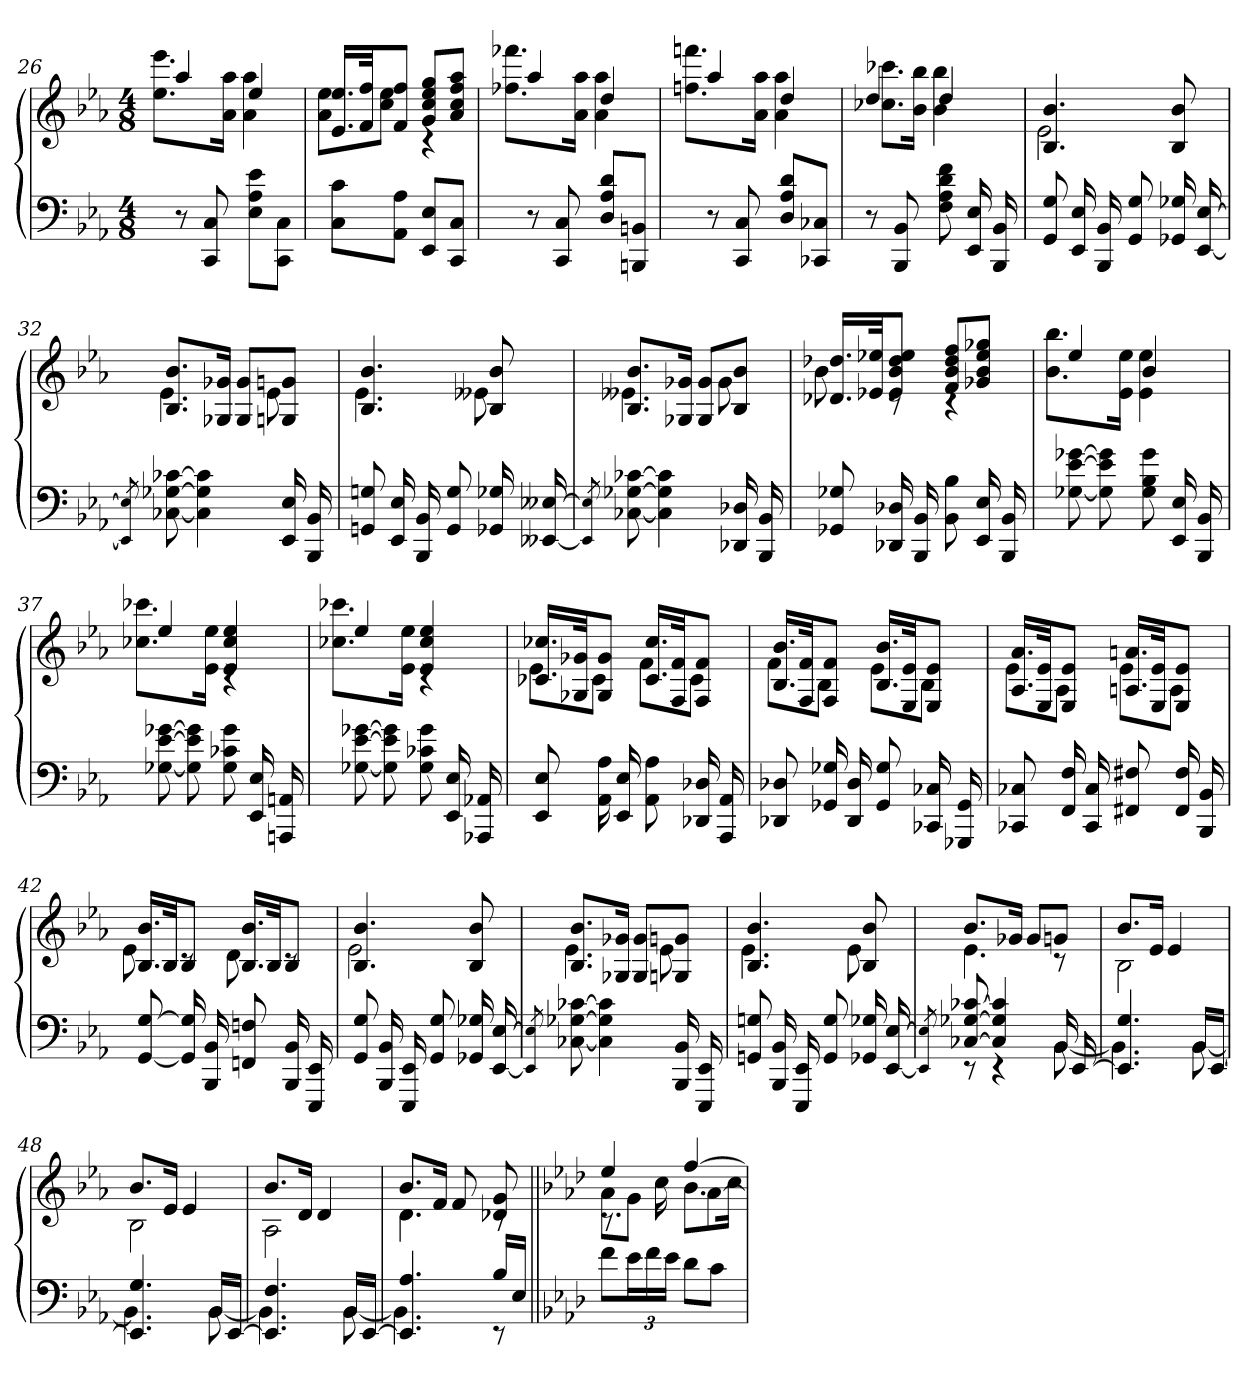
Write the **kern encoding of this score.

**kern	**kern
*part1	*part1
*staff2	*staff1
*clefF4	*clefG2
*k[b-e-a-]	*k[b-e-a-]
*E-:	*E-:
*M4/8	*M4/8
=26	=26
*	*^
8r	4aa-	8.ee- 8.eee-L
8CC 8C	.	.
.	.	16a- 16aa-Jk
8E- 8A- 8e-L	4ee-	4a- 4aa-
8CC 8CJ	.	.
=27	=27	=27
8C 8cL	16.e- 16.ee-LL	8a- 8ee-L
.	32f 32ffJK	.
8AA- 8A-J	8f 8ffJ	8cc 8ee-J
8EE- 8E-L	8g 8cc 8ee- 8ggL	4rc
8CC 8CJ	8a- 8cc 8ff 8aa-J	.
=28	=28	=28
8r	4aa-	8.ff-X 8.fff-XL
8CC 8C	.	.
.	.	16a- 16aa-Jk
8D 8A- 8dL	4dd	4a- 4aa-
8BBBn 8BBnJ	.	.
=29	=29	=29
8r	4aa-	8.ffn 8.fffnL
8CC 8C	.	.
.	.	16a- 16aa-Jk
8D 8A- 8dL	4dd	4a- 4aa-
8CC-X 8C-XJ	.	.
=30	=30	=30
8r	4dd	8.cc-X 8.ccc-XL
8BBB- 8BB-	.	.
.	.	16b- 16bb-Jk
8F 8A- 8d 8f	4dd	4b- 4bb-
16EE- 16E-	.	.
16BBB- 16BB-	.	.
=31	=31	=31
8GG 8G	4.B- 4.b-	2e-
16EE- 16E-	.	.
16BBB- 16BB-	.	.
8GG 8G	.	.
16GG-X 16G-X	8B- 8b-	.
[16EE- [16E-	.	.
=32	=32	=32
8qEE-]/ 8qE-]/	.	.
[8C-X [8G-X [8c-X	8.B- 8.b-L	4.e-
4C-] 4G-] 4c-]	.	.
.	16G-X 16g-XJk	.
.	8G- 8g-L	.
16EE- 16E-	8Gn 8gnJ	8e-
16BBB- 16BB-	.	.
=33	=33	=33
8GGn 8Gn	4.B- 4.b-	4.e-
16EE- 16E-	.	.
16BBB- 16BB-	.	.
8GG 8G	.	.
16GG-X 16G-X	8B- 8b-	8e--X
[16EE--X [16E--X	.	.
=34	=34	=34
8qEE--]/ 8qE--]/	.	.
[8C-X [8G-X [8c-X	8.B- 8.b-L	4.e--X
4C-] 4G-] 4c-]	.	.
.	16G-X 16g-XJk	.
.	8G- 8g-L	.
16DD-X 16D-X	8B- 8b-J	8g-
16BBB- 16BB-	.	.
=35	=35	=35
8GG-X 8G-X	16.d-X 16.dd-XLL	8b-
.	32e-X 32ee-XJK	.
16DD-X 16D-X	8e- 8b- 8dd- 8ee-J	8rc
16BBB- 16BB-	.	.
8BB- 8B-	8f 8b- 8dd- 8ffL	4rc
16EE- 16E-	8g-X 8b- 8ee- 8gg-XJ	.
16BBB- 16BB-	.	.
=36	=36	=36
[8G-X [8e- [8g-X	4ee-	8.b- 8.bb-L
8G-] 8e-] 8g-]	.	.
.	.	16e- 16ee-Jk
8G- 8B- 8g-	4b-	4e- 4ee-
16EE- 16E-	.	.
16BBB- 16BB-	.	.
=37	=37	=37
[8G-X [8e- [8g-X	4ee-	8.cc-X 8.ccc-XL
8G-] 8e-] 8g-]	.	.
.	.	16e- 16ee-Jk
8G- 8c-X 8g-	4e- 4cc- 4ee-	4rc
16EE- 16E-	.	.
16AAAn 16AAn	.	.
=38	=38	=38
[8G-X [8e- [8g-X	4ee-	8.cc-X 8.ccc-XL
8G-] 8e-] 8g-]	.	.
.	.	16e- 16ee-Jk
8G- 8c-X 8g-	4e- 4cc- 4ee-	4rc
16EE- 16E-	.	.
16AAA-X 16AA-X	.	.
=39	=39	=39
8EE- 8E-	16.c-X 16.cc-XLL	8e-L
.	32G-X 32g-XJK	.
16AA- 16A-	8G- 8g-J	8c-J
16EE- 16E-	.	.
8AA- 8A-	16.c- 16.cc-LL	8fL
.	32F 32fJK	.
16DD-X 16D-X	8F 8fJ	8c-J
16AAA- 16AA-	.	.
=40	=40	=40
8DD-X 8D-X	16.B- 16.b-LL	8fL
.	32F 32fJK	.
16GG-X 16G-X	8F 8fJ	8B-J
16DD- 16D-	.	.
8GG- 8G-	16.B- 16.b-LL	8e-L
.	32E- 32e-JK	.
16CC-X 16C-X	8E- 8e-J	8B-J
16GGG-X 16GG-	.	.
=41	=41	=41
8CC-X 8C-X	16.A- 16.a-LL	8e-L
.	32E- 32e-JK	.
16FF 16F	8E- 8e-J	8A-J
16CC- 16C-	.	.
8FF#X 8F#X	16.An 16.anLL	8e-L
.	32E- 32e-JK	.
16FF# 16F#	8E- 8e-J	8AJ
16BBB- 16BB-	.	.
=42	=42	=42
[8GG [8G	16.B- 16.b-LL	8e-
.	32B-JK	.
16GG] 16G]	8B-J	8rc
16BBB- 16BB-	.	.
8FFn 8Fn	16.B- 16.b-LL	8d
.	32B-JK	.
16BBB- 16BB-	8B-J	8rc
16EEE- 16EE-	.	.
=43	=43	=43
8GG 8G	4.B- 4.b-	2e-
16BBB- 16BB-	.	.
16EEE- 16EE-	.	.
8GG 8G	.	.
16GG-X 16G-X	8B- 8b-	.
[16EE- [16E-	.	.
=44	=44	=44
8qEE-]/ 8qE-]/	.	.
[8C-X [8G-X [8c-X	8.B- 8.b-L	4.e-
4C-] 4G-] 4c-]	.	.
.	16G-X 16g-XJk	.
.	8G- 8g-L	.
16BBB- 16BB-	8Gn 8gnJ	8e-
16EEE- 16EE-	.	.
=45	=45	=45
8GGn 8Gn	4.B- 4.b-	4.e-
16BBB- 16BB-	.	.
16EEE- 16EE-	.	.
8GG 8G	.	.
16GG-X 16G-X	8B- 8b-	8e-
[16EE- [16E-	.	.
=46	=46	=46
8qEE-]/ 8qE-]/	.	.
*^	*	*
[8C-X [8G-X [8c-X	8rEE	8.b-L	4.e-
4C-] 4G-] 4c-]	4rEE	.	.
.	.	16g-XJk	.
.	.	8g-L	.
16BB-	[8BB-	8gnJ	8rc
[16EE-	.	.	.
=47	=47	=47	=47
4.EE-] 4.G	4.BB-]	8.b-L	2B-
.	.	16e-Jk	.
.	.	4e-	.
16BB-LL	[8BB-	.	.
[16EE-JJ	.	.	.
=48	=48	=48	=48
4.EE-] 4.G	4.BB-]	8.b-L	2B-
.	.	16e-Jk	.
.	.	4e-	.
16BB-LL	[8BB-	.	.
[16EE-JJ	.	.	.
=49	=49	=49	=49
4.EE-] 4.F	4.BB-]	8.b-L	2A-
.	.	16dJk	.
.	.	4d	.
16BB-LL	[8BB-	.	.
[16EE-JJ	.	.	.
=50	=50	=50	=50
4.EE-] 4.A-	4.BB-]	8.b-L	4.d
.	.	16fJk	.
.	.	8f	.
16B-LL	8rEE	8d-X 8g	8rc
16E-JJ	.	.	.
*v	*v	*	*
*	*v	*v
=51||	=51||
*k[b-e-a-d-]	*k[b-e-a-d-]
*	*^
*	*	*^
8fL	4ee-	8.rc	8a-\L
24e-L	.	.	8g\J
24f	.	.	.
.	.	16cc	.
24e-JJ	.	.	.
8d-L	[4ff	8.b-L	[4a-\
8cJ	.	.	.
.	.	16ccJk	.
*	*v	*v	*v
=	=
*-	*-
